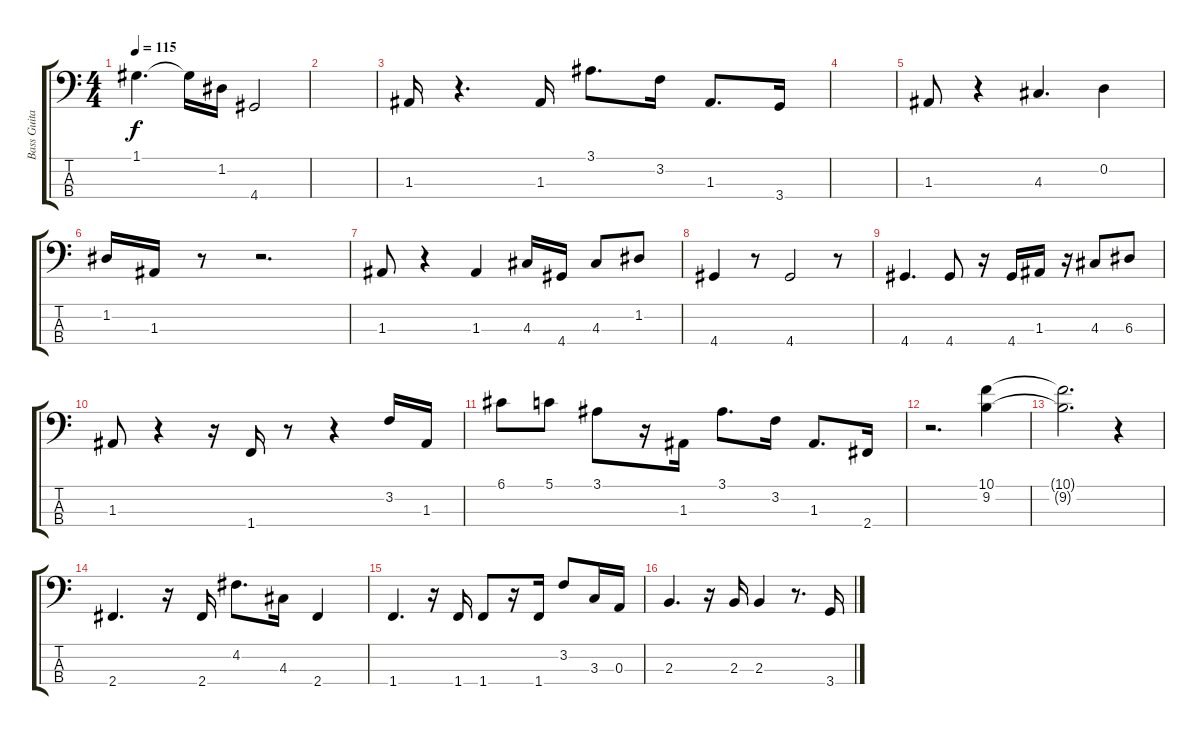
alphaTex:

\track ("Bass Guitar" "Bass Guita") {instrument electricbassfinger}
\staff {score tabs}
\tuning (G2 D2 A1 E1) {hide}
\ts (4 4)
\tempo 115
\clef f4
\ks c
1.1{t}.4{d dy f} 1.1{t}.16 1.2.16 4.4.2 |
|
1.3.16 r.4{d} 1.3.16 3.1.8{d} 3.2.16 1.3.8{d} 3.4.16 |
|
1.3.8 r.4 4.3.4{d} 0.2.4 |
1.2.16 1.3.16 r.8 r.2{d} |
1.3.8 r.4 1.3.4 4.3.16 4.4.16 4.3.8 1.2.8 |
4.4.4 r.8 4.4.2 r.8 |
4.4.4{d} 4.4.8 r.16 4.4.16 1.3.16 r.16 4.3.8 6.3.8 |
1.3.8 r.4 r.16 1.4.16 r.8 r.4 3.2.16 1.3.16 |
6.1.8 5.1.8 3.1.8 r.16 1.3.16 3.1.8{d} 3.2.16 1.3.8{d} 2.4.16 |
r.2{d} (10.1 9.2).4 |
(10.1{t} 9.2{t}).2{d} r.4 |
2.4.4{d} r.16 2.4.16 4.2.8{d} 4.3.16 2.4.4 |
1.4.4{d} r.16 1.4.16 1.4.8 r.16 1.4.16 3.2.8 3.3.16 0.3.16 |
2.3.4{d} r.16 2.3.16 2.3.4 r.8{d} 3.4.16
